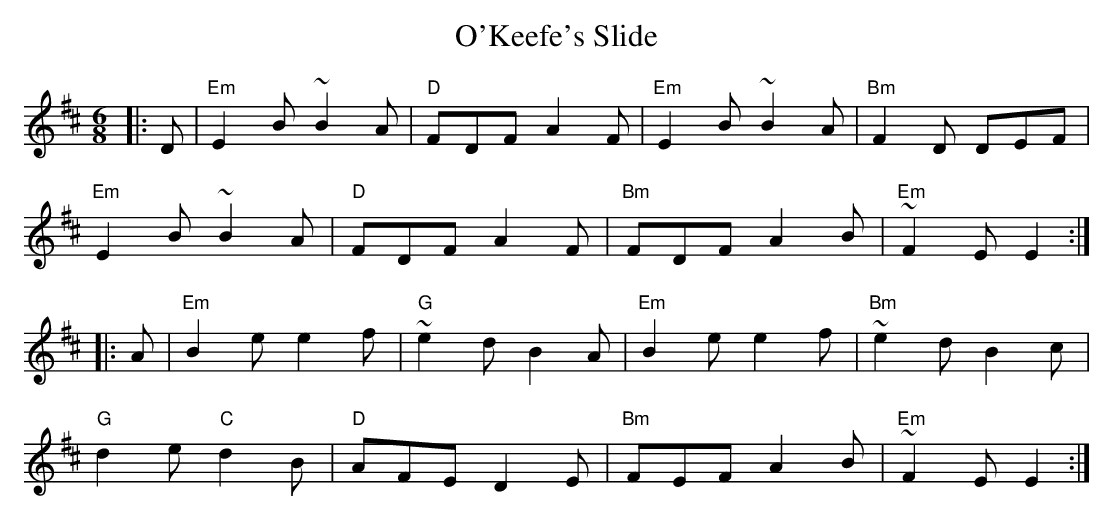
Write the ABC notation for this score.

X:1
T: O'Keefe's Slide
M: 6/8
L: 1/8
K: E Dor
|:D|\
"Em"E2B ~B2A|"D"FDF A2F|"Em"E2B ~B2A|"Bm"F2D DEF|
"Em"E2B ~B2A|"D"FDF A2F|"Bm"FDF A2B|"Em"~F2E E2:|
|:A|\
"Em"B2e e2f|"G"~e2d B2A|"Em"B2e e2f|"Bm"~e2d B2c|
"G"d2e "C"d2B|"D"AFE D2E|"Bm"FEF A2B|"Em"~F2E E2:|
